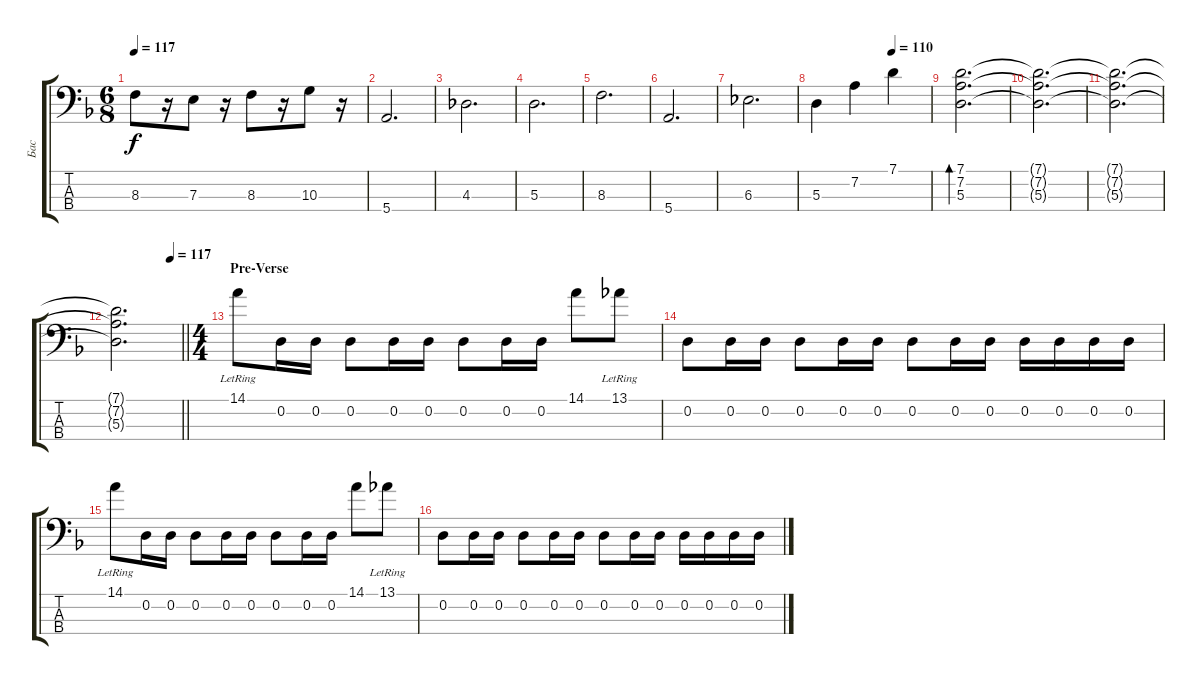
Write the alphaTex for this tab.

\track ("Бас" "Бас") {instrument electricbassfinger}
\staff {score tabs}
\tuning (G2 D2 A1 E1) {hide}
\ts (6 8)
\tempo 117
\clef f4
\ks dminor
8.3.8{dy f} r.16 7.3.8 r.16 8.3.8 r.16 10.3.8 r.16 |
5.4.2{d} |
4.3.2{d} |
5.3.2{d} |
8.3.2{d} |
5.4.2{d} |
6.3.2{d} |
\tempo (110 0.6666666666666666)
5.3.4 7.2.4 7.1.4 |
(7.1 7.2 5.3).2{d bd 240} |
(7.1{t} 7.2{t} 5.3{t}).2{d} |
(7.1{t} 7.2{t} 5.3{t}).2{d} |
\tempo (117 0.8333333333333334)
\barLineRight lightlight
(7.1{t} 7.2{t} 5.3{t}).2{d} |
\ts (4 4)
\section ("" "Pre-Verse")
14.1{lr}.8 0.2.16 0.2.16 0.2.8 0.2.16 0.2.16 0.2.8 0.2.16 0.2.16 14.1.8 13.1{lr}.8 |
0.2.8 0.2.16 0.2.16 0.2.8 0.2.16 0.2.16 0.2.8 0.2.16 0.2.16 0.2.16 0.2.16 0.2.16 0.2.16 |
14.1{lr}.8 0.2.16 0.2.16 0.2.8 0.2.16 0.2.16 0.2.8 0.2.16 0.2.16 14.1.8 13.1{lr}.8 |
0.2.8 0.2.16 0.2.16 0.2.8 0.2.16 0.2.16 0.2.8 0.2.16 0.2.16 0.2.16 0.2.16 0.2.16 0.2.16
